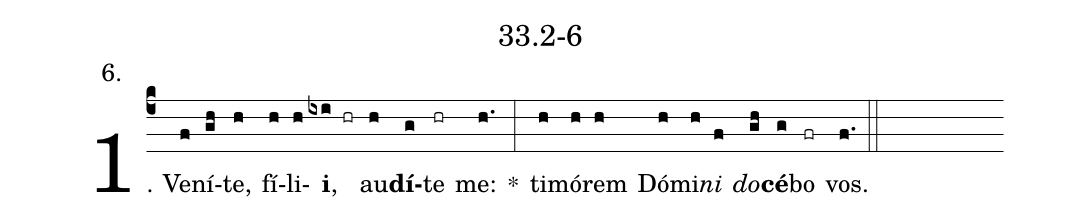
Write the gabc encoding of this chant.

name: 33.2-6;
annotation: 6.;
%%
(c4)1. Ve(f)ní(gh)te,(h) fí(h)li(h)<b>i</b>,(ixi hr) au(h)<b>dí</b>(g)te(hr) me:(h.) *(:) ti(h)mó(h)rem(h) Dó(h)mi(h)<i>ni</i>(f) <i>do</i>(gh)<b>cé</b>(g)bo(fr) vos.(f.) (::)
